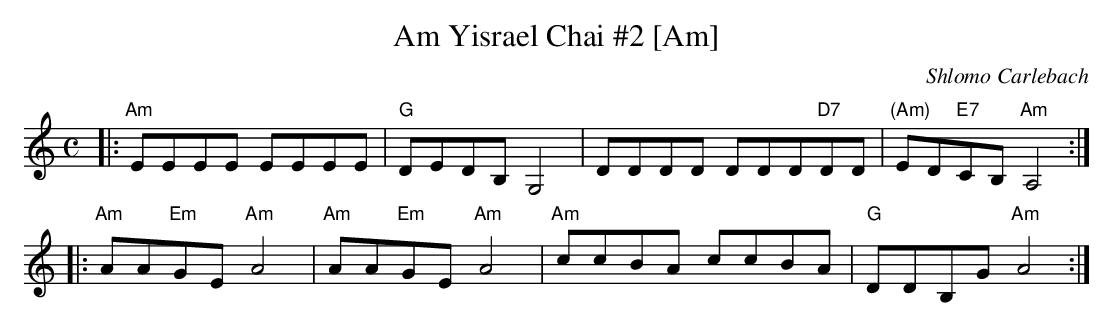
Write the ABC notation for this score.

X:1
T: Am Yisrael Chai #2 [Am]
C: Shlomo Carlebach
M: C
L: 1/8
K: Am
|: "Am"EEEE EEEE | "G"DEDB, G,4 | DDDD DDD"D7"DD | "(Am)"ED"E7"CB, "Am"A,4 :|
|: "Am"AA"Em"GE "Am"A4 | "Am"AA"Em"GE "Am"A4 | "Am"ccBA ccBA | "G"DDB,G "Am"A4 :|
